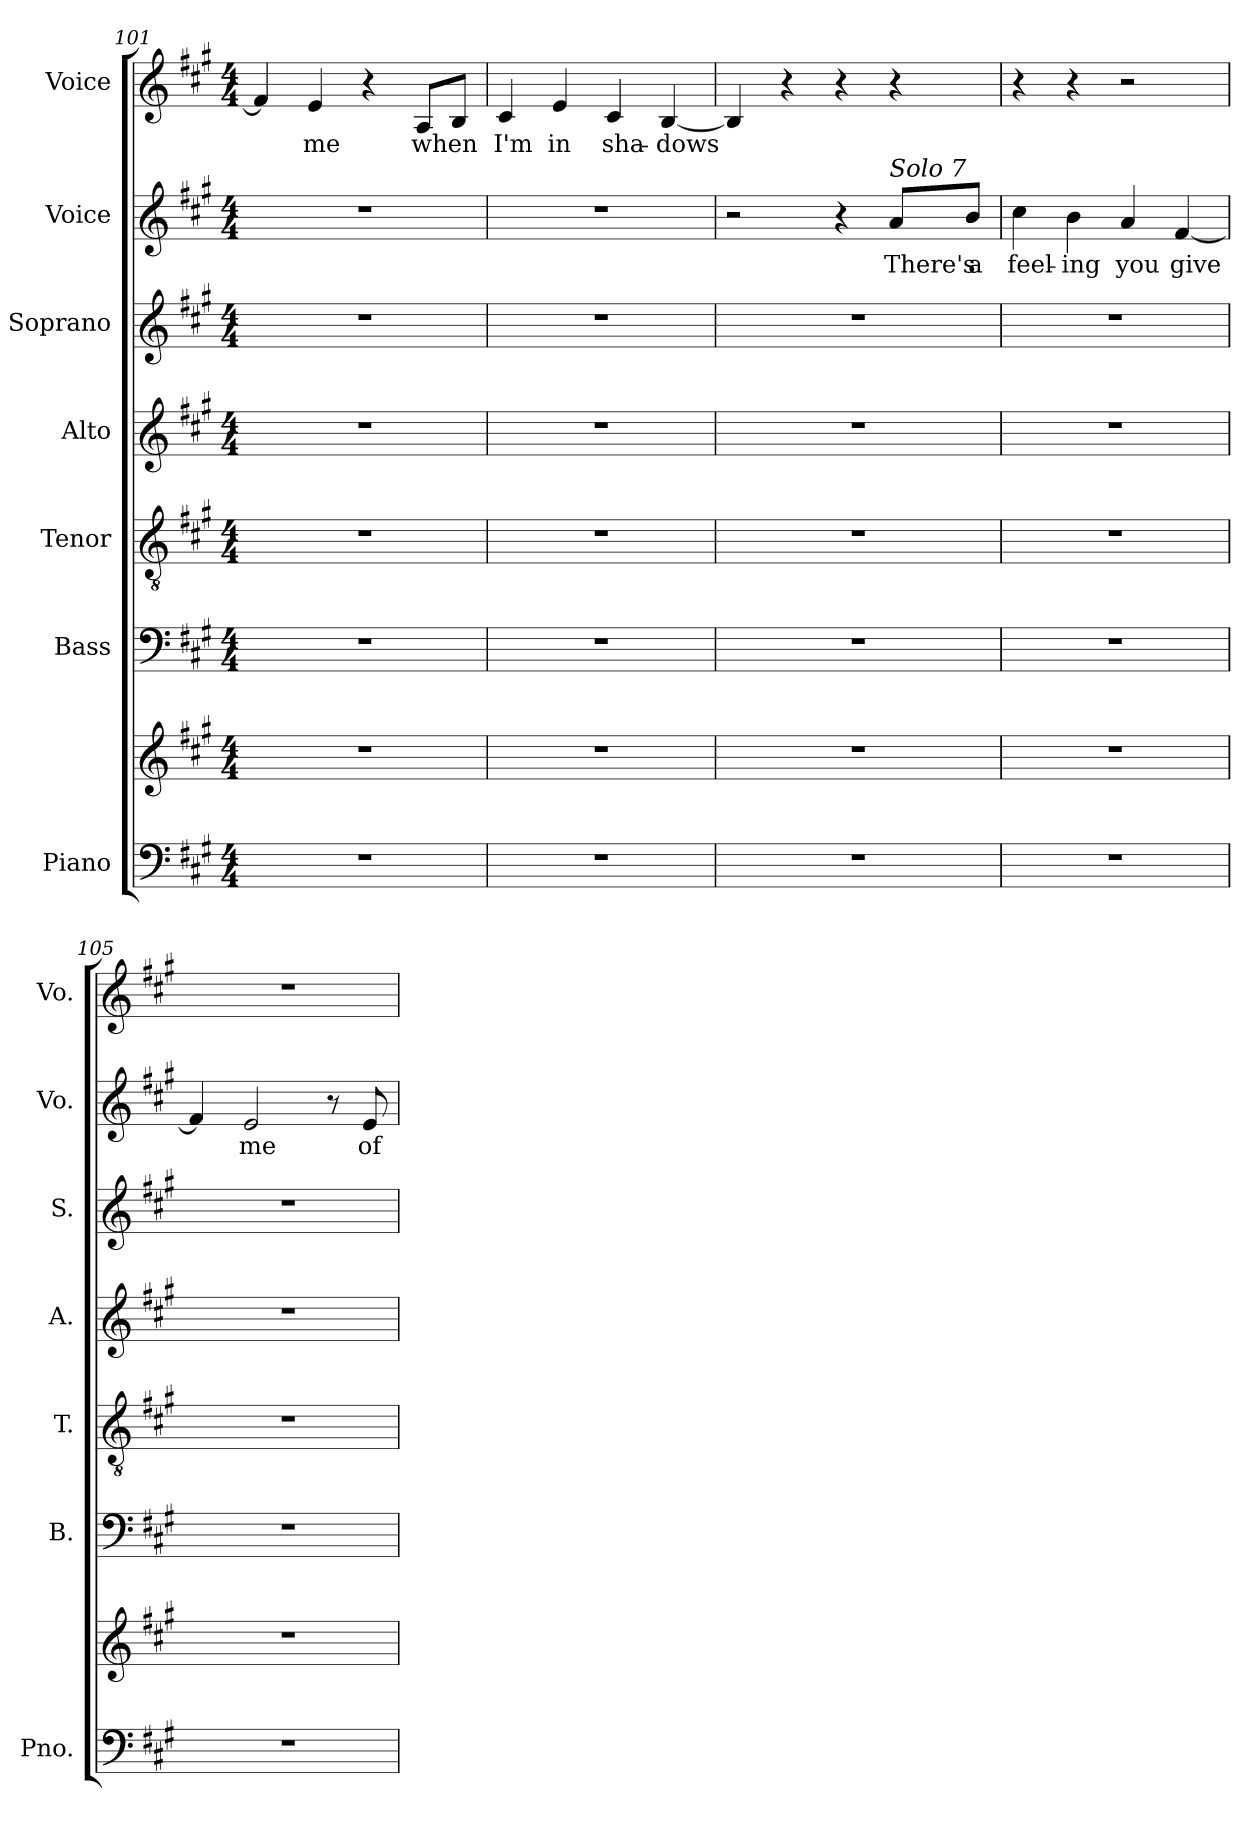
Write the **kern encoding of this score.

**kern	**kern	**kern	**kern	**kern	**kern	**kern	**text	**kern	**text
*part7	*part7	*part6	*part5	*part4	*part3	*part2	*part2	*part1	*part1
*staff8	*staff7	*staff6	*staff5	*staff4	*staff3	*staff2	*staff2	*staff1	*staff1
*I"Piano	*	*I"Bass	*I"Tenor	*I"Alto	*I"Soprano	*I"Voice	*	*I"Voice	*
*I'Pno.	*	*I'B.	*I'T.	*I'A.	*I'S.	*I'Vo.	*	*I'Vo.	*
*clefF4	*clefG2	*clefF4	*clefGv2	*clefG2	*clefG2	*clefG2	*	*clefG2	*
*k[f#c#g#]	*k[f#c#g#]	*k[f#c#g#]	*k[f#c#g#]	*k[f#c#g#]	*k[f#c#g#]	*k[f#c#g#]	*	*k[f#c#g#]	*
*M4/4	*M4/4	*M4/4	*M4/4	*M4/4	*M4/4	*M4/4	*	*M4/4	*
=101	=101	=101	=101	=101	=101	=101	=101	=101	=101
1r	1r	1r	1r	1r	1r	1r	.	4f#/]	.
.	.	.	.	.	.	.	.	4e/	me
.	.	.	.	.	.	.	.	4r	.
.	.	.	.	.	.	.	.	8A/L	when
.	.	.	.	.	.	.	.	8B/J	.
=102	=102	=102	=102	=102	=102	=102	=102	=102	=102
1r	1r	1r	1r	1r	1r	1r	.	4c#/	I'm
.	.	.	.	.	.	.	.	4e/	in
.	.	.	.	.	.	.	.	4c#/	sha-
.	.	.	.	.	.	.	.	[4B/	-dows
!!LO:LB:g=z
=103	=103	=103	=103	=103	=103	=103	=103	=103	=103
1r	1r	1r	1r	1r	1r	2r	.	4B/]	.
.	.	.	.	.	.	.	.	4r	.
.	.	.	.	.	.	4r	.	4r	.
!	!	!	!	!	!	!LO:TX:a:i:t=Solo 7	!	!	!
.	.	.	.	.	.	8a/L	There's	4r	.
.	.	.	.	.	.	8b/J	a	.	.
=104	=104	=104	=104	=104	=104	=104	=104	=104	=104
1r	1r	1r	1r	1r	1r	4cc#\	feel-	4r	.
.	.	.	.	.	.	4b\	-ing	4r	.
.	.	.	.	.	.	4a/	you	2r	.
.	.	.	.	.	.	[4f#/	give	.	.
=105	=105	=105	=105	=105	=105	=105	=105	=105	=105
1r	1r	1r	1r	1r	1r	4f#/]	.	1r	.
.	.	.	.	.	.	2e/	me	.	.
.	.	.	.	.	.	8r	.	.	.
.	.	.	.	.	.	8e/	of	.	.
=	=	=	=	=	=	=	=	=	=
*-	*-	*-	*-	*-	*-	*-	*-	*-	*-
